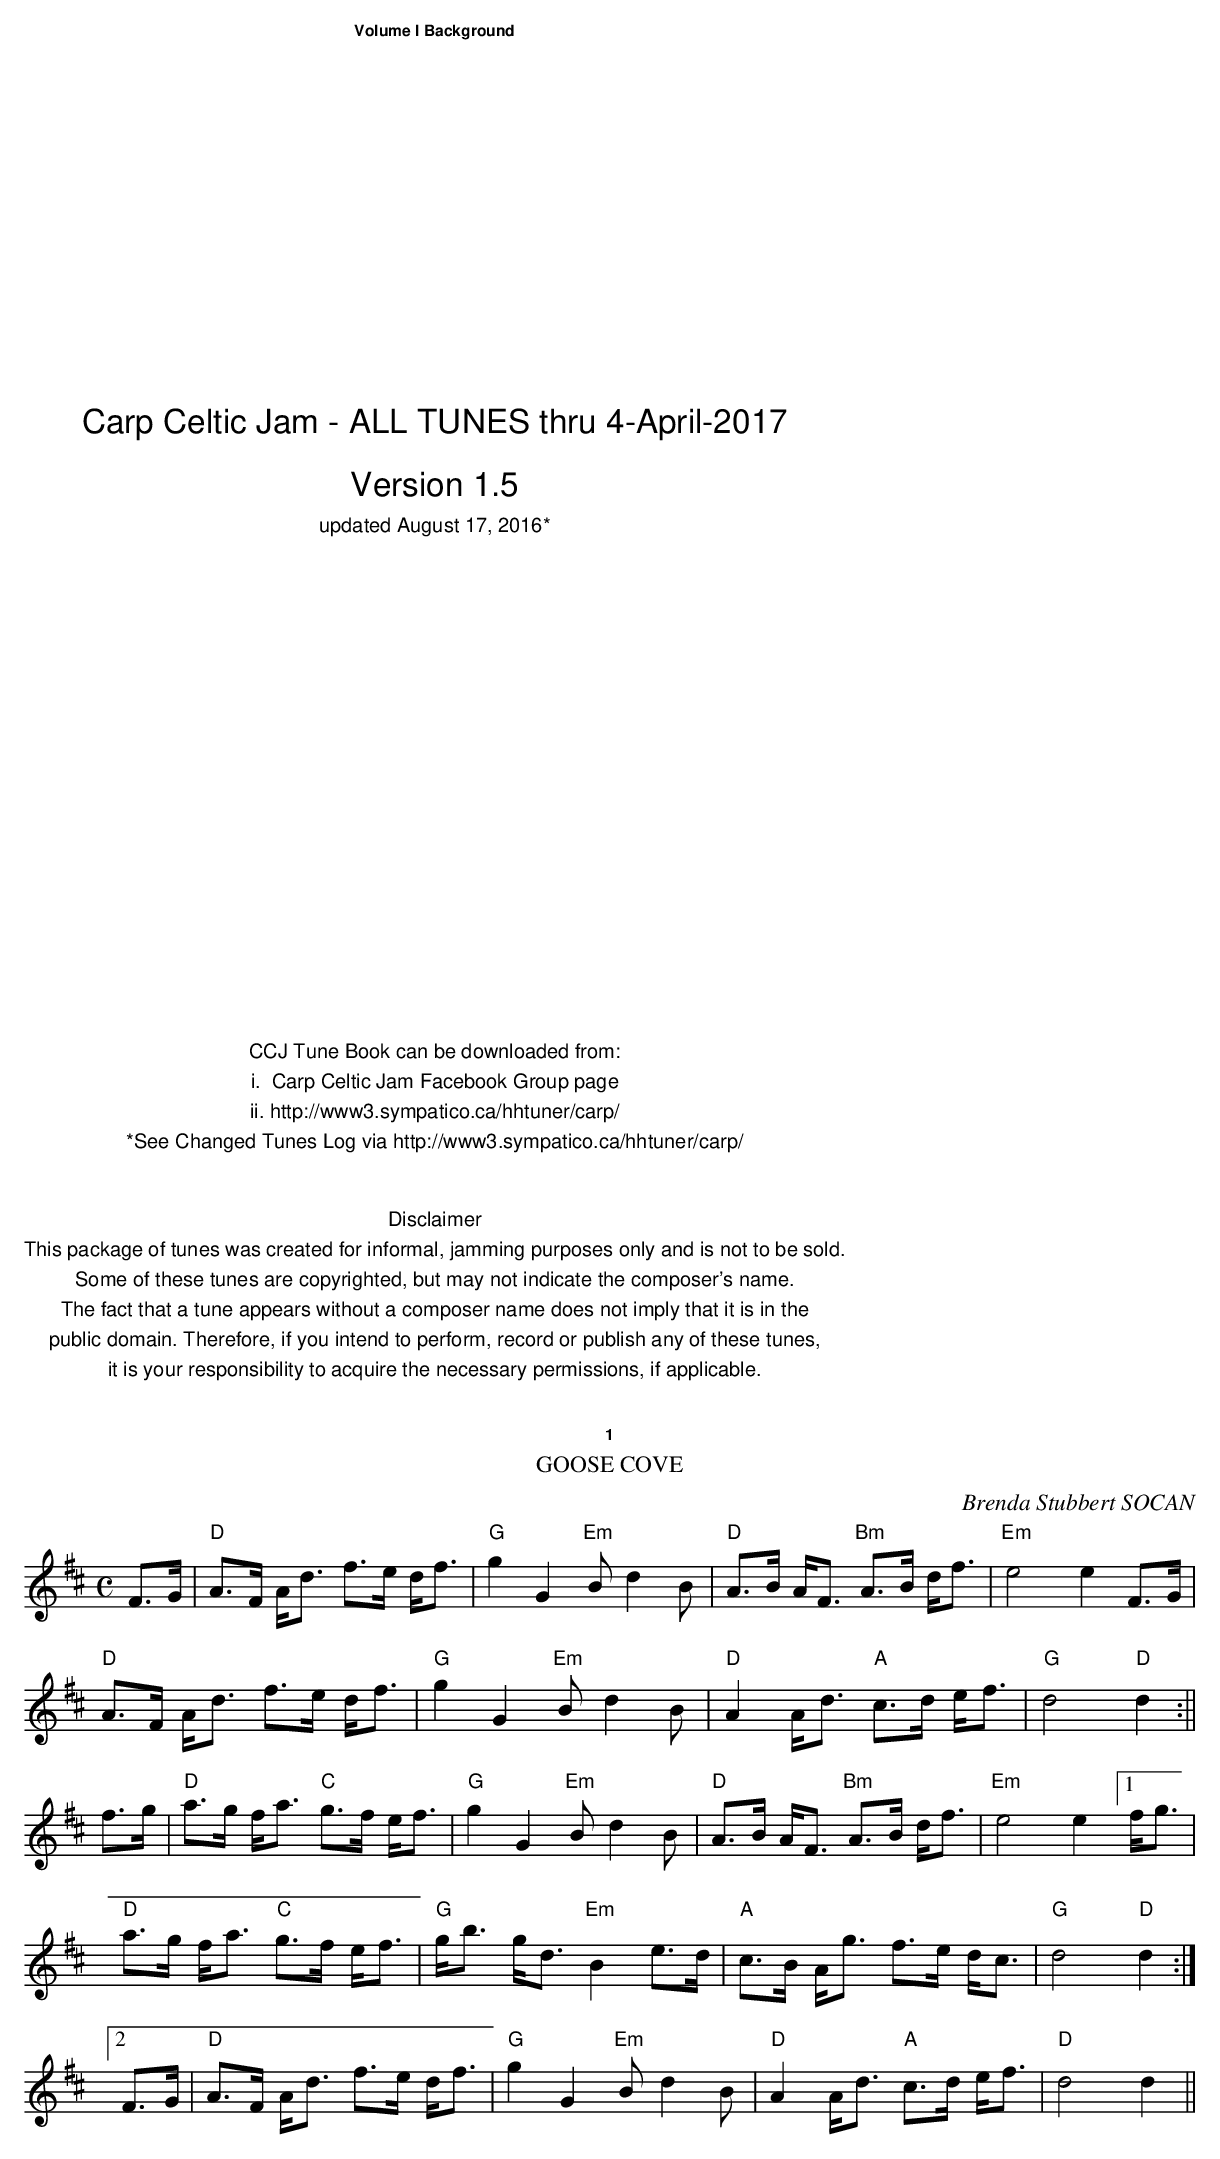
X:1
T:Goose Cove
M:C
L:1/8
C:Brenda Stubbert SOCAN
K:D
F>G|"D"A>F A<d f>e d<f|"G"g2 G2 "Em"B d2 B|"D"A>B A<F "Bm"A>B d<f|"Em"e4 e2 F>G|
"D"A>F A<d f>e d<f|"G"g2 G2 "Em"B d2 B|"D"A2 A<d "A"c>d e<f|"G"d4 "D"d2:||
f>g|"D"a>g f<a "C"g>f e<f|"G"g2 G2 "Em"Bd2 B|"D"A>B A<F "Bm"A>B d<f|"Em" e4 e2 [1f<g|
"D"a>g f<a "C"g>f e<f|"G"g<b g<d "Em"B2 e>d|"A"c>B A<g f>e d<c|"G"d4 "D"d2:|
[2F>G|"D"A>F A<d f>e d<f|"G"g2 G2 "Em"B d2 B|"D"A2 A<d "A"c>d e<f|"D"d4 d2||
